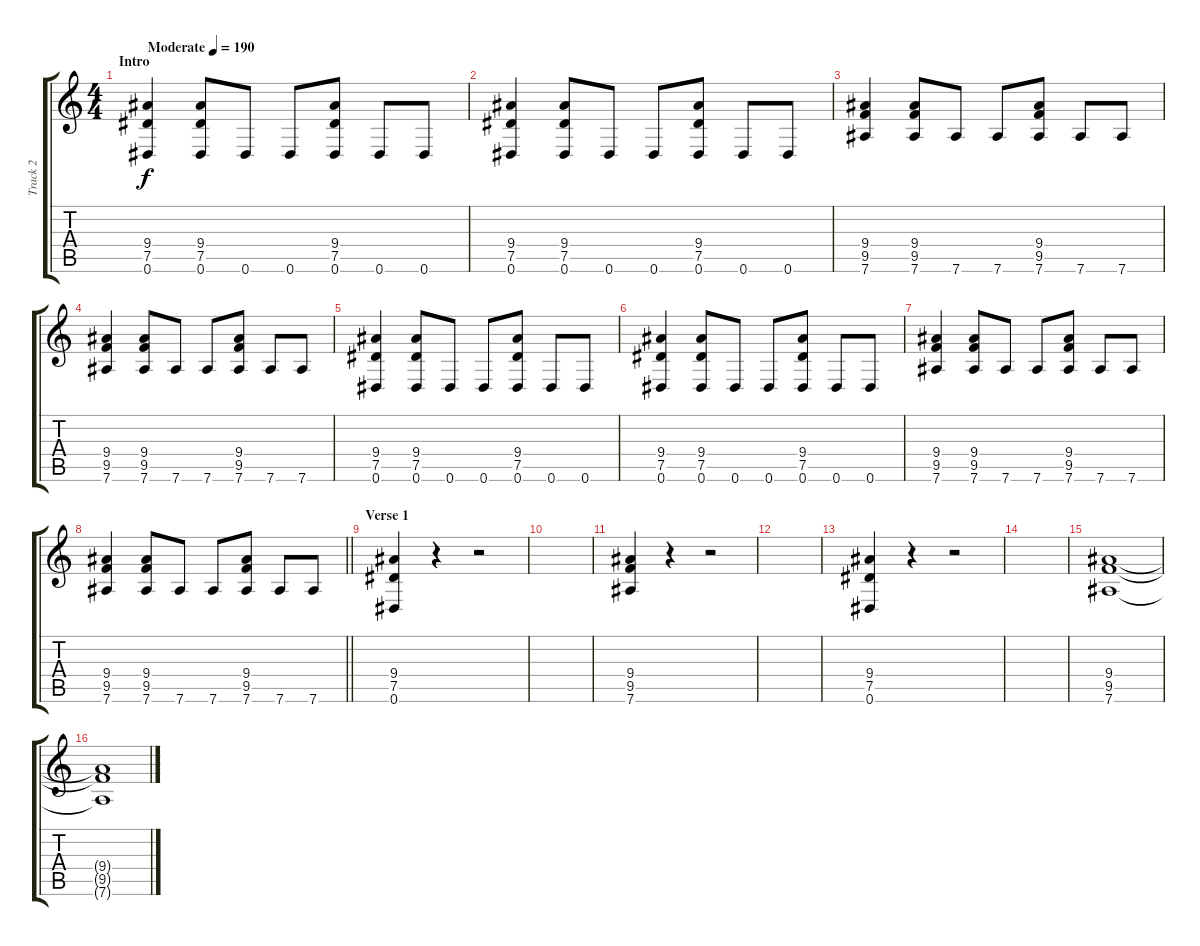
\track ("Track 2" "Track 2") {instrument distortionguitar}
\staff {score tabs}
\tuning (Eb4 Bb3 Gb3 Db3 Ab2 Eb2) {hide}
\ts (4 4)
\section ("" "Intro")
\tempo (190 "Moderate")
\clef g2
\ks c
(9.4 7.5 0.6).4{dy f instrument distortionguitar} (9.4 7.5 0.6).8 0.6.8 0.6.8 (9.4 7.5 0.6).8 0.6.8 0.6.8 |
(9.4 7.5 0.6).4 (9.4 7.5 0.6).8 0.6.8 0.6.8 (9.4 7.5 0.6).8 0.6.8 0.6.8 |
(9.4 9.5 7.6).4 (9.4 9.5 7.6).8 7.6.8 7.6.8 (9.4 9.5 7.6).8 7.6.8 7.6.8 |
(9.4 9.5 7.6).4 (9.4 9.5 7.6).8 7.6.8 7.6.8 (9.4 9.5 7.6).8 7.6.8 7.6.8 |
(9.4 7.5 0.6).4 (9.4 7.5 0.6).8 0.6.8 0.6.8 (9.4 7.5 0.6).8 0.6.8 0.6.8 |
(9.4 7.5 0.6).4 (9.4 7.5 0.6).8 0.6.8 0.6.8 (9.4 7.5 0.6).8 0.6.8 0.6.8 |
(9.4 9.5 7.6).4 (9.4 9.5 7.6).8 7.6.8 7.6.8 (9.4 9.5 7.6).8 7.6.8 7.6.8 |
\barLineRight lightlight
(9.4 9.5 7.6).4 (9.4 9.5 7.6).8 7.6.8 7.6.8 (9.4 9.5 7.6).8 7.6.8 7.6.8 |
\section ("" "Verse 1")
(9.4 7.5 0.6).4 r.4 r.2 |
|
(9.4 9.5 7.6).4 r.4 r.2 |
|
(9.4 7.5 0.6).4 r.4 r.2 |
|
(9.4 9.5 7.6).1 |
(9.4{t} 9.5{t} 7.6{t}).1
